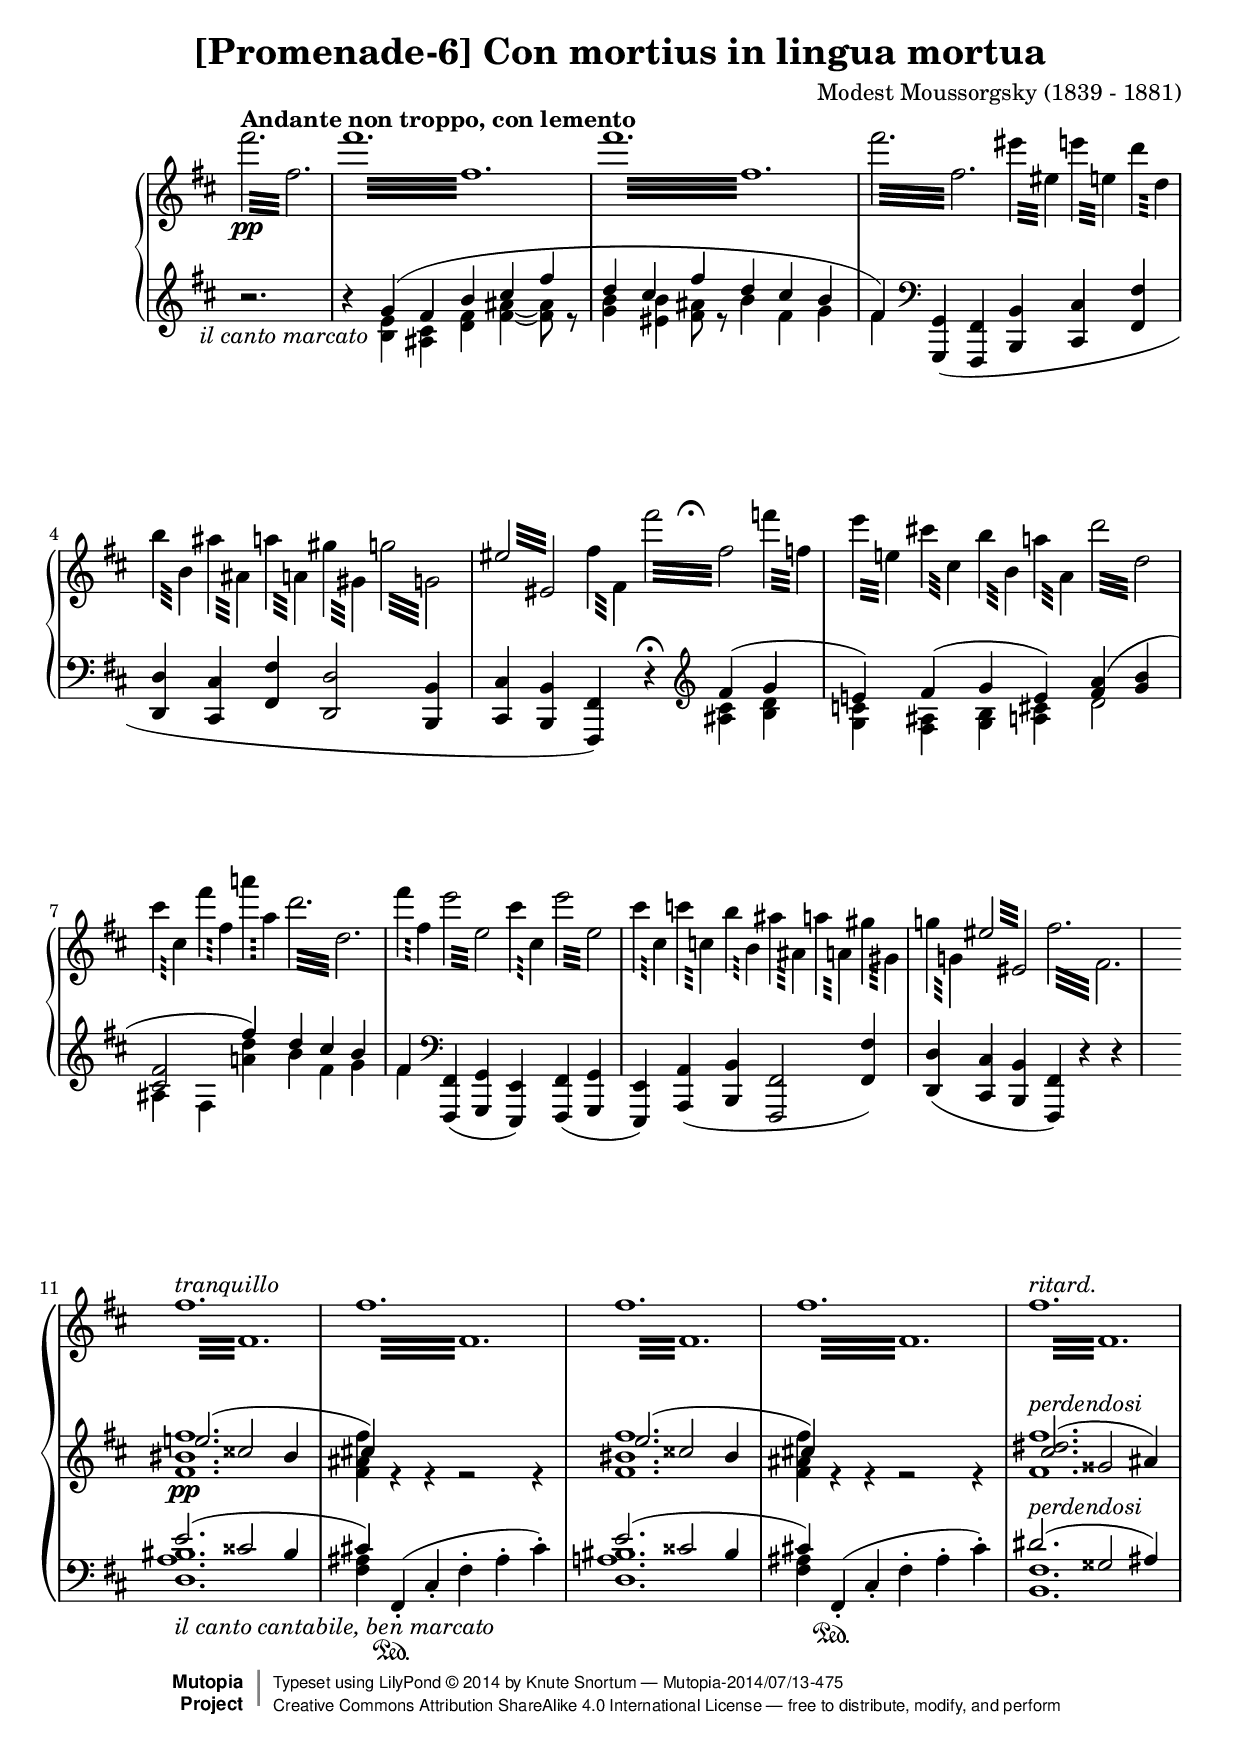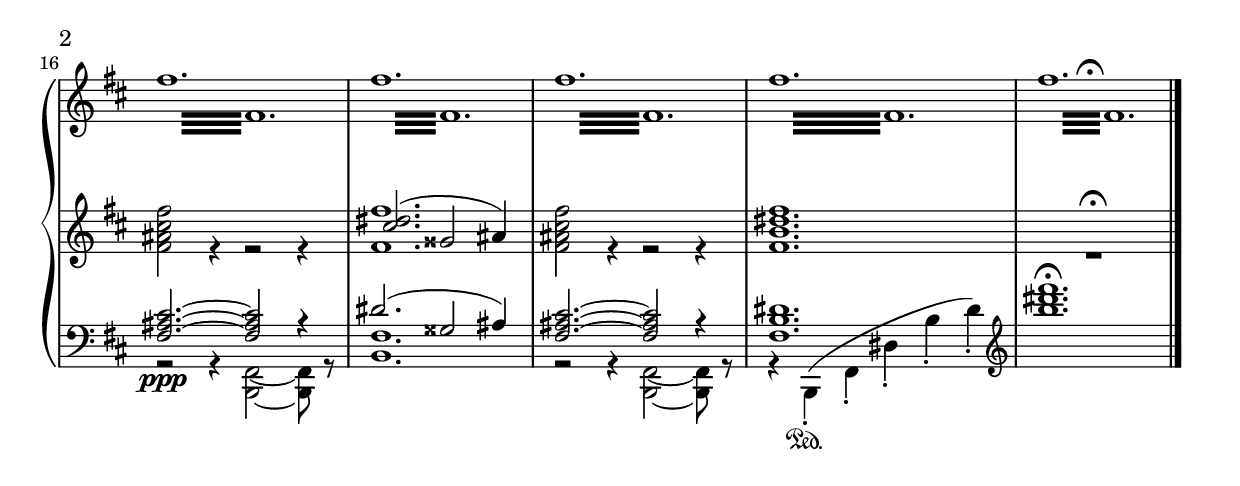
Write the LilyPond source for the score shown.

%...+....1....+....2....+....3....+....4....+....5....+....6....+....7....+....
\version "2.18.2"
\language "english"

\header {
  title        = "[Promenade-6] Con mortius in lingua mortua"
  composer     = "Modest Moussorgsky (1839 - 1881)"
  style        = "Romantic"
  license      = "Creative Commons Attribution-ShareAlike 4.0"
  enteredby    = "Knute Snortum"
  date         = "1874"
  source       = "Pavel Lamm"

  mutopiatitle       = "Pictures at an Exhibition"
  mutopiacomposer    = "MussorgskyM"
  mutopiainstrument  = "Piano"
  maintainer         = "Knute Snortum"
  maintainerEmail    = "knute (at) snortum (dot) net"
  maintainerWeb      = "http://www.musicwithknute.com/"

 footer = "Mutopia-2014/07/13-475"
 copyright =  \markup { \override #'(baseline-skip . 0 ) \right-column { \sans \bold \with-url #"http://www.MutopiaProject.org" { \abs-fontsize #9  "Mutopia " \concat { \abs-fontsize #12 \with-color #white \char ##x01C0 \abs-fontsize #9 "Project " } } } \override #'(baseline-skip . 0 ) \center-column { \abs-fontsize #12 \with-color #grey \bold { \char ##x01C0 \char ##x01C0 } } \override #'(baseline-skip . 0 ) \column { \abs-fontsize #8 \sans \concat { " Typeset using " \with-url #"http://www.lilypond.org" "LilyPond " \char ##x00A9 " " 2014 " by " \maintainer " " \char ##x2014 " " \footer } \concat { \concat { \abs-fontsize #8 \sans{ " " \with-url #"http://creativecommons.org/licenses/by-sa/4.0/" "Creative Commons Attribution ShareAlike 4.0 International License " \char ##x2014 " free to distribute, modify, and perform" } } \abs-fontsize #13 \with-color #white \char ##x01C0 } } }
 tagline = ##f
}

cantoMarcato = \markup { \italic "il canto marcato" }
cantabileMarcato = \markup { \italic "il canto cantabile, ben marcato" }
tranq = \markup { \italic "tranquillo" }
ritard = \markup { \italic "ritard." }
perden = \markup { \italic "perdendosi" }
markupFermata = \markup { \musicglyph #"scripts.ufermata" }

forceShiftOn = \override NoteColumn.force-hshift = #0.5
forceShiftOff = \override NoteColumn.force-hshift = #0
adjustCantoX = \once \override TextScript.X-offset = #-4
adjustFermata = {
  \once \override TextScript.X-offset = #4.5
  \once \override TextScript.Y-offset = #5.5
}
adjustFermataTwo = \once \override TextScript.X-offset = #5

upper = \relative c''' {
  \tempo "Andante non troppo, con lemento"
  \override Beam.gap-count = #3
  
  \partial 2. \repeat tremolo 12 { fs32 \pp fs, }
  | \repeat tremolo 24 { fs'32 fs, }
  | \repeat tremolo 24 { fs'32 fs, }
  | \repeat tremolo 12 { fs'32 fs, }
    \repeat tremolo 4 { es'32 es, }
    \repeat tremolo 4 { e'32 e, }
    \repeat tremolo 4 { d'32 d, }  
  | \repeat tremolo 4 { b'32 b, }
    \repeat tremolo 4 { as'32 as, }
    \repeat tremolo 4 { a'32 a, }
    \repeat tremolo 4 { gs'32 gs, }
    \repeat tremolo 8 { g'32 g, }
  | \repeat tremolo 8 { es'32 es, }
    \repeat tremolo 4 { fs'32 fs, }
    \repeat tremolo 8 { \adjustFermata fs''32 ^\markupFermata fs, } 
    \repeat tremolo 4 { f'32 f, }
  | \repeat tremolo 4 { e'32 e, }
    \repeat tremolo 4 { cs'32 cs, }
    \repeat tremolo 4 { b'32 b, }
    \repeat tremolo 4 { a'32 a, }
    \repeat tremolo 8 { d'32 d, }
  | \repeat tremolo 4 { cs'32 cs, }
    \repeat tremolo 4 { fs'32 fs, }
    \repeat tremolo 4 { a'32 a, }
    \repeat tremolo 12 { d32 d, }
  | \repeat tremolo 4 { fs'32 fs, }
    \repeat tremolo 8 { e'32 e, }
    \repeat tremolo 4 { cs'32 cs, }
    \repeat tremolo 8 { e'32 e, }
  | \repeat tremolo 4 { cs'32 cs, }
    \repeat tremolo 4 { c'32 c, }
    \repeat tremolo 4 { b'32 b, }
    \repeat tremolo 4 { as'32 as, }
    \repeat tremolo 4 { a'32 a, }
    \repeat tremolo 4 { gs'32 gs, }
  | \repeat tremolo 4 { g'32 g, }
    \repeat tremolo 8 { es'32 es, }
    \repeat tremolo 12 { fs'32 fs, }
  <<
    \new Staff \with { 
      \remove Time_signature_engraver 
      alignAboveContext = "up"
    } {
      \key b \minor
      | \repeat tremolo 24 { fs'32 ^\tranq fs, } 
      | \repeat tremolo 24 { fs'32 fs, } 
      | \repeat tremolo 24 { fs'32 fs, }
      | \repeat tremolo 24 { fs'32 fs, } 
      | \repeat tremolo 24 { fs'32 ^\ritard fs, }
      | \repeat tremolo 24 { fs'32 fs, }
      | \repeat tremolo 24 { fs'32 fs, }
      | \repeat tremolo 24 { fs'32 fs, }
      | \repeat tremolo 24 { fs'32 fs, }
      | \repeat tremolo 24 { \adjustFermataTwo fs'32 ^\markupFermata fs, }
      | \bar "|."
    }
    \\
    {
      << 
        { | e'2. ( css2 bs4 | cs4 ) } 
        \\ 
        { | <fs, bs fs'>1. \pp | <fs as fs'>4 } 
      >>
        r4 r r2 r4
      |
      << 
        { | e'2. ( css2 bs4 | cs4 ) } 
        \\ 
        { | <fs, bs fs'>1. | <fs as fs'>4 } 
      >>
        r4 r r2 r4
      |
      <<
        { \forceShiftOn <cs' ds>2. ( gss2 as4 ) | s2 }
        \\
        { <fs fs'>1. ^\perden | <fs as cs fs>2 }
      >>
        r4 r2 r4
      |
      <<
        { \forceShiftOn <cs' ds>2. ( gss2 as4 ) | s2 }
        \\
        { <fs fs'>1. | <fs as cs fs>2 }
      >>
        r4 r2 r4
      | <fs b ds fs>1.
      | R1 * 6/4 \fermataMarkup
    }
  >>
}

lower = \relative c'' {
  \partial 2. \adjustCantoX r2. _\cantoMarcato
  | r4 
  << 
    {
      g4 ( fs b cs fs | d cs fs d cs b | fs )
    }
    \\
    {
      <b, e>4 <cs as> <d fs> <fs as> ~ q8 r | 
      <g b>4 <es b'> <fs as>8 r b4 fs g | fs 
    }
  >>
    \clef bass
    <g,, g,>4 ( <fs fs,> <b b,> <cs cs,> <fs fs,>
  | <d d,>4 <cs cs,> <fs fs,> <d d,>2 <b b,>4
  | <cs cs,>4 <b b,> <fs fs,> ) r \fermata
    \clef treble
  <<
    { fs''4 ( g | e ) }
    \\
    { <as, cs>4 <b d> | <g c> }
  >>
  <<
    { fs'4 ( g e ) }
    \\
    { <fs, as>4 <g b> <a cs> }
  >>
  <<
    { <fs' a>4 ( <g b> | <cs, fs>2 fs'4 ) }
    \\ 
    { d,2 | as4 fs <a' d> }
  >>
  <<
    { d4 cs b | fs }
    \\
    { b4 fs g | fs }
  >>
    \clef bass
    <fs,, fs,>4 ( <g g,> <e e,> ) <fs fs,> ( <g g,>
  | <e e,> ) <a a,> ( <b b,> <fs fs,>2 <fs' fs,>4 )
  | <d d,>4 ( <cs cs,> <b b,> <fs fs,> ) r r
  |
  <<
    { | e''2. ( css2 bs4 | cs4 ) }
    \\
    { <d, a' bs>1. _\cantabileMarcato | <fs as>4 }
  >>
    fs,4-. ( \sustainOn cs'-. fs-. as-. cs-. ) 
  |
  <<
    { | e2. ( css2 bs4 | cs4 ) }
    \\
    { <d, a' bs>1. | <fs as>4 }
  >>
    fs,4-. ( \sustainOn cs'-. fs-. as-. cs-. ) 
  |
  << 
    { ds2. ( ^\perden gss,2 as4) | <fs as cs>2. ~ \ppp q2 r4 }
    \\
    { <b, fs'>1. | r2 r4 <b, fs'>2 ~ q8 r }
  >>
  << 
    { ds''2. ( gss,2 as4) | <fs as cs>2. ~ q2 r4 }
    \\
    { <b, fs'>1. | r2 r4 <b, fs'>2 ~ q8 r }
  >>
  <<
    { <fs'' b ds>1. }
    \\
    { r4 b,,-. ^( \sustainOn fs'-. ds'-. b'-. ds-. ) }
  >>
  | \clef treble <b'' ds fs>1. \fermata
}

global = {
  \clef treble
  \key b \minor
  \time 6/4
  \accidentalStyle piano
}

\score {
  \new PianoStaff <<
    \new Staff = "up" \with { \remove Time_signature_engraver } {
      \global
      \upper
    }
    \new Staff = "down" \with { \remove Time_signature_engraver } {
      \global
      \lower
    }
  >>
  \layout {
  }
  \midi {
    \tempo 4 = 76
  }
}
